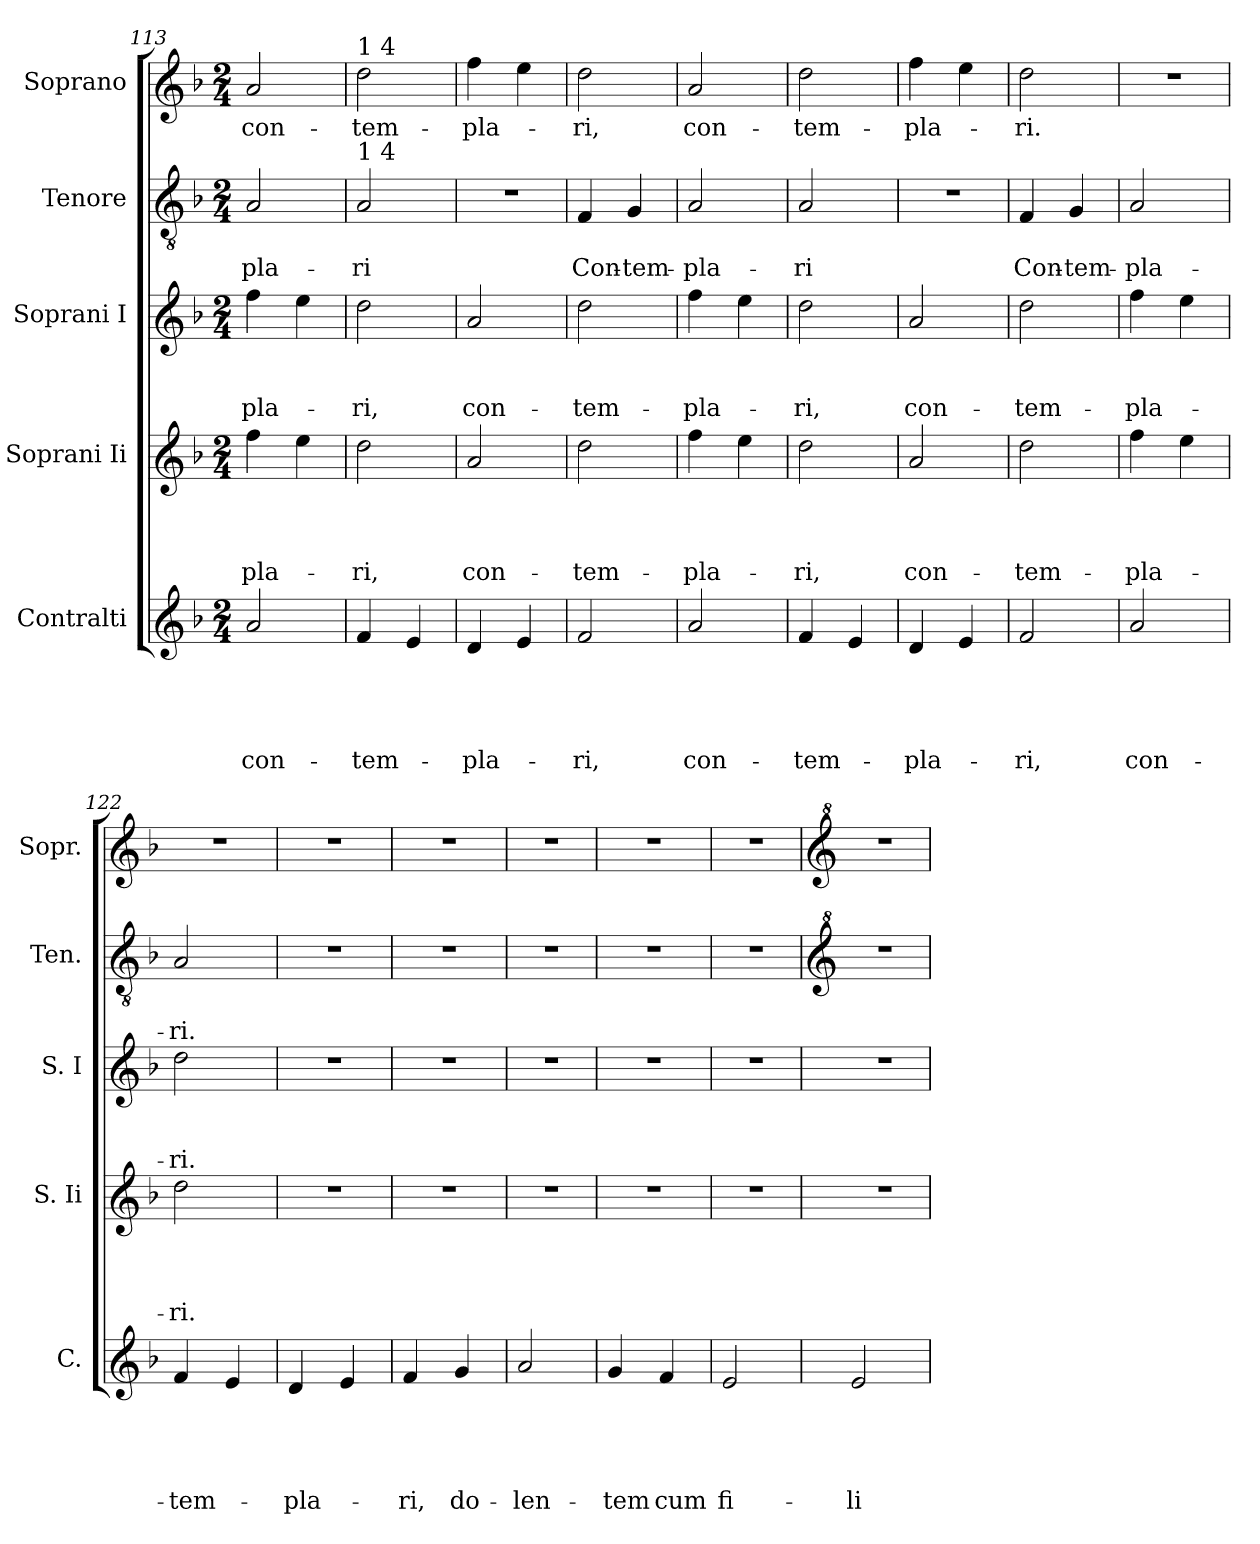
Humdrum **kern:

**kern	**text	**text	**text	**text	**text	**kern	**text	**text	**text	**text	**kern	**text	**text	**text	**kern	**text	**text	**kern	**text
*part5	*part5	*part5	*part5	*part5	*part5	*part4	*part4	*part4	*part4	*part4	*part3	*part3	*part3	*part3	*part2	*part2	*part2	*part1	*part1
*staff5	*staff5	*staff5	*staff5	*staff5	*staff5	*staff4	*staff4	*staff4	*staff4	*staff4	*staff3	*staff3	*staff3	*staff3	*staff2	*staff2	*staff2	*staff1	*staff1
*I"Contralti	*	*	*	*	*	*I"Soprani Ii	*	*	*	*	*I"Soprani I	*	*	*	*I"Tenore	*	*	*I"Soprano	*
*I'C.	*	*	*	*	*	*I'S. Ii	*	*	*	*	*I'S. I	*	*	*	*I'Ten.	*	*	*I'Sopr.	*
*clefG2	*	*	*	*	*	*clefG2	*	*	*	*	*clefG2	*	*	*	*clefGv2	*	*	*clefG2	*
*k[b-]	*	*	*	*	*	*k[b-]	*	*	*	*	*k[b-]	*	*	*	*k[b-]	*	*	*k[b-]	*
*F:	*	*	*	*	*	*F:	*	*	*	*	*F:	*	*	*	*F:	*	*	*F:	*
*M2/4	*	*	*	*	*	*M2/4	*	*	*	*	*M2/4	*	*	*	*M2/4	*	*	*M2/4	*
=113	=113	=113	=113	=113	=113	=113	=113	=113	=113	=113	=113	=113	=113	=113	=113	=113	=113	=113	=113
!	!	!	!	!	!LO:LY:b	!	!	!	!	!LO:LY:b	!	!	!	!LO:LY:b	!	!	!LO:LY:b	!	!LO:LY:b
2a/	.	.	.	.	con-	4ff\	.	.	.	-pla-	4ff\	.	.	-pla-	2A/	.	-pla-	2a/	con-
.	.	.	.	.	.	4ee\	.	.	.	.	4ee\	.	.	.	.	.	.	.	.
!!LO:LB:g=z
=114	=114	=114	=114	=114	=114	=114	=114	=114	=114	=114	=114	=114	=114	=114	=114	=114	=114	=114	=114
!	!	!	!	!	!	!	!	!	!	!	!	!	!	!	!	!	!	!LO:TX:a:t=1 4	!
!	!	!	!	!	!	!	!	!	!	!	!	!	!	!	!LO:TX:a:t=1 4	!	!	!	!
!	!	!	!	!	!LO:LY:b	!	!	!	!	!LO:LY:b	!	!	!	!LO:LY:b	!	!	!LO:LY:b	!	!LO:LY:b
4f/	.	.	.	.	-tem-	2dd\	.	.	.	-ri,	2dd\	.	.	-ri,	2A/	.	-ri	2dd\	-tem-
4e/	.	.	.	.	.	.	.	.	.	.	.	.	.	.	.	.	.	.	.
=115	=115	=115	=115	=115	=115	=115	=115	=115	=115	=115	=115	=115	=115	=115	=115	=115	=115	=115	=115
!	!	!	!	!	!LO:LY:b	!	!	!	!	!LO:LY:b	!	!	!	!LO:LY:b	!LO:N:vis=1	!	!	!	!LO:LY:b
4d/	.	.	.	.	-pla-	2a/	.	.	.	con-	2a/	.	.	con-	2r	.	.	4ff\	-pla-
4e/	.	.	.	.	.	.	.	.	.	.	.	.	.	.	.	.	.	4ee\	.
=116	=116	=116	=116	=116	=116	=116	=116	=116	=116	=116	=116	=116	=116	=116	=116	=116	=116	=116	=116
!	!	!	!	!	!LO:LY:b	!	!	!	!	!LO:LY:b	!	!	!	!LO:LY:b	!	!	!LO:LY:b	!	!LO:LY:b
2f/	.	.	.	.	-ri,	2dd\	.	.	.	-tem-	2dd\	.	.	-tem-	4F/	.	Con-	2dd\	-ri,
!	!	!	!	!	!	!	!	!	!	!	!	!	!	!	!	!	!LO:LY:b	!	!
.	.	.	.	.	.	.	.	.	.	.	.	.	.	.	4G/	.	-tem-	.	.
=117	=117	=117	=117	=117	=117	=117	=117	=117	=117	=117	=117	=117	=117	=117	=117	=117	=117	=117	=117
!	!	!	!	!	!LO:LY:b	!	!	!	!	!LO:LY:b	!	!	!	!LO:LY:b	!	!	!LO:LY:b	!	!LO:LY:b
2a/	.	.	.	.	con-	4ff\	.	.	.	-pla-	4ff\	.	.	-pla-	2A/	.	-pla-	2a/	con-
.	.	.	.	.	.	4ee\	.	.	.	.	4ee\	.	.	.	.	.	.	.	.
=118	=118	=118	=118	=118	=118	=118	=118	=118	=118	=118	=118	=118	=118	=118	=118	=118	=118	=118	=118
!	!	!	!	!	!LO:LY:b	!	!	!	!	!LO:LY:b	!	!	!	!LO:LY:b	!	!	!LO:LY:b	!	!LO:LY:b
4f/	.	.	.	.	-tem-	2dd\	.	.	.	-ri,	2dd\	.	.	-ri,	2A/	.	-ri	2dd\	-tem-
4e/	.	.	.	.	.	.	.	.	.	.	.	.	.	.	.	.	.	.	.
=119	=119	=119	=119	=119	=119	=119	=119	=119	=119	=119	=119	=119	=119	=119	=119	=119	=119	=119	=119
!	!	!	!	!	!LO:LY:b	!	!	!	!	!LO:LY:b	!	!	!	!LO:LY:b	!LO:N:vis=1	!	!	!	!LO:LY:b
4d/	.	.	.	.	-pla-	2a/	.	.	.	con-	2a/	.	.	con-	2r	.	.	4ff\	-pla-
4e/	.	.	.	.	.	.	.	.	.	.	.	.	.	.	.	.	.	4ee\	.
=120	=120	=120	=120	=120	=120	=120	=120	=120	=120	=120	=120	=120	=120	=120	=120	=120	=120	=120	=120
!	!	!	!	!	!LO:LY:b	!	!	!	!	!LO:LY:b	!	!	!	!LO:LY:b	!	!	!LO:LY:b	!	!LO:LY:b
2f/	.	.	.	.	-ri,	2dd\	.	.	.	-tem-	2dd\	.	.	-tem-	4F/	.	Con-	2dd\	-ri.
!	!	!	!	!	!	!	!	!	!	!	!	!	!	!	!	!	!LO:LY:b	!	!
.	.	.	.	.	.	.	.	.	.	.	.	.	.	.	4G/	.	-tem-	.	.
!!LO:PB:g=z
=121	=121	=121	=121	=121	=121	=121	=121	=121	=121	=121	=121	=121	=121	=121	=121	=121	=121	=121	=121
!	!	!	!	!	!LO:LY:b	!	!	!	!	!LO:LY:b	!	!	!	!LO:LY:b	!	!	!LO:LY:b	!LO:N:vis=1	!
2a/	.	.	.	.	con-	4ff\	.	.	.	-pla-	4ff\	.	.	-pla-	2A/	.	-pla-	2r	.
.	.	.	.	.	.	4ee\	.	.	.	.	4ee\	.	.	.	.	.	.	.	.
=122	=122	=122	=122	=122	=122	=122	=122	=122	=122	=122	=122	=122	=122	=122	=122	=122	=122	=122	=122
!	!	!	!	!	!LO:LY:b	!	!	!	!	!LO:LY:b	!	!	!	!LO:LY:b	!	!	!LO:LY:b	!LO:N:vis=1	!
4f/	.	.	.	.	-tem-	2dd\	.	.	.	-ri.	2dd\	.	.	-ri.	2A/	.	-ri.	2r	.
4e/	.	.	.	.	.	.	.	.	.	.	.	.	.	.	.	.	.	.	.
=123	=123	=123	=123	=123	=123	=123	=123	=123	=123	=123	=123	=123	=123	=123	=123	=123	=123	=123	=123
!	!	!	!	!	!LO:LY:b	!LO:N:vis=1	!	!	!	!	!LO:N:vis=1	!	!	!	!LO:N:vis=1	!	!	!LO:N:vis=1	!
4d/	.	.	.	.	-pla-	2r	.	.	.	.	2r	.	.	.	2r	.	.	2r	.
4e/	.	.	.	.	.	.	.	.	.	.	.	.	.	.	.	.	.	.	.
=124	=124	=124	=124	=124	=124	=124	=124	=124	=124	=124	=124	=124	=124	=124	=124	=124	=124	=124	=124
!	!	!	!	!	!LO:LY:b	!LO:N:vis=1	!	!	!	!	!LO:N:vis=1	!	!	!	!LO:N:vis=1	!	!	!LO:N:vis=1	!
4f/	.	.	.	.	-ri,	2r	.	.	.	.	2r	.	.	.	2r	.	.	2r	.
!	!	!	!	!	!LO:LY:b	!	!	!	!	!	!	!	!	!	!	!	!	!	!
4g/	.	.	.	.	do-	.	.	.	.	.	.	.	.	.	.	.	.	.	.
=125	=125	=125	=125	=125	=125	=125	=125	=125	=125	=125	=125	=125	=125	=125	=125	=125	=125	=125	=125
!	!	!	!	!	!LO:LY:b	!LO:N:vis=1	!	!	!	!	!LO:N:vis=1	!	!	!	!LO:N:vis=1	!	!	!LO:N:vis=1	!
2a/	.	.	.	.	-len-	2r	.	.	.	.	2r	.	.	.	2r	.	.	2r	.
=126	=126	=126	=126	=126	=126	=126	=126	=126	=126	=126	=126	=126	=126	=126	=126	=126	=126	=126	=126
!	!	!	!	!	!LO:LY:b	!LO:N:vis=1	!	!	!	!	!LO:N:vis=1	!	!	!	!LO:N:vis=1	!	!	!LO:N:vis=1	!
4g/	.	.	.	.	-tem	2r	.	.	.	.	2r	.	.	.	2r	.	.	2r	.
!	!	!	!	!	!LO:LY:b	!	!	!	!	!	!	!	!	!	!	!	!	!	!
4f/	.	.	.	.	cum	.	.	.	.	.	.	.	.	.	.	.	.	.	.
=127	=127	=127	=127	=127	=127	=127	=127	=127	=127	=127	=127	=127	=127	=127	=127	=127	=127	=127	=127
!	!	!	!	!	!LO:LY:b	!LO:N:vis=1	!	!	!	!	!LO:N:vis=1	!	!	!	!LO:N:vis=1	!	!	!LO:N:vis=1	!
2e/	.	.	.	.	fi-	2r	.	.	.	.	2r	.	.	.	2r	.	.	2r	.
!!LO:LB:g=z
=128	=128	=128	=128	=128	=128	=128	=128	=128	=128	=128	=128	=128	=128	=128	=128	=128	=128	=128	=128
*	*	*	*	*	*	*	*	*	*	*	*	*	*	*	*clefG^2	*	*	*clefG^2	*
!	!	!	!	!	!LO:LY:b	!LO:N:vis=1	!	!	!	!	!LO:N:vis=1	!	!	!	!LO:N:vis=1	!	!	!LO:N:vis=1	!
2e/	.	.	.	.	-li-	2r	.	.	.	.	2r	.	.	.	2r	.	.	2r	.
=	=	=	=	=	=	=	=	=	=	=	=	=	=	=	=	=	=	=	=
*-	*-	*-	*-	*-	*-	*-	*-	*-	*-	*-	*-	*-	*-	*-	*-	*-	*-	*-	*-
